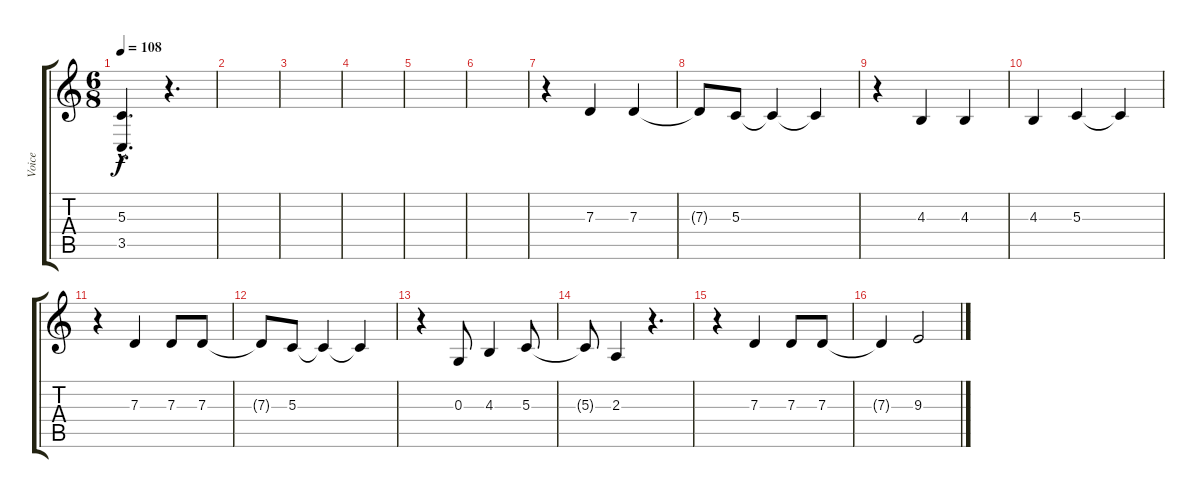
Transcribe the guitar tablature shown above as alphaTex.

\track ("Voice" "Voice") {instrument flute}
\staff {score tabs}
\tuning (E4 B3 G3 D3 A2 E2) {hide}
\ts (6 8)
\tempo 108
\clef g2
\ks c
(5.3{hac t} 3.5{hac t}).4{d dy f} r.4{d} |
|
|
|
|
|
r.4{volume 12} 7.3.4 7.3.4 |
7.3{t}.8 5.3.8 5.3{t}.4 5.3{t}.4 |
r.4 4.3.4 4.3.4 |
4.3.4 5.3.4 5.3{t}.4 |
r.4 7.3.4 7.3.8 7.3.8 |
7.3{t}.8 5.3.8 5.3{t}.4 5.3{t}.4 |
r.4 0.3.8 4.3.4 5.3.8 |
5.3{t}.8 2.3.4 r.4{d} |
r.4 7.3.4 7.3.8 7.3.8 |
7.3{t}.4 9.3.2
